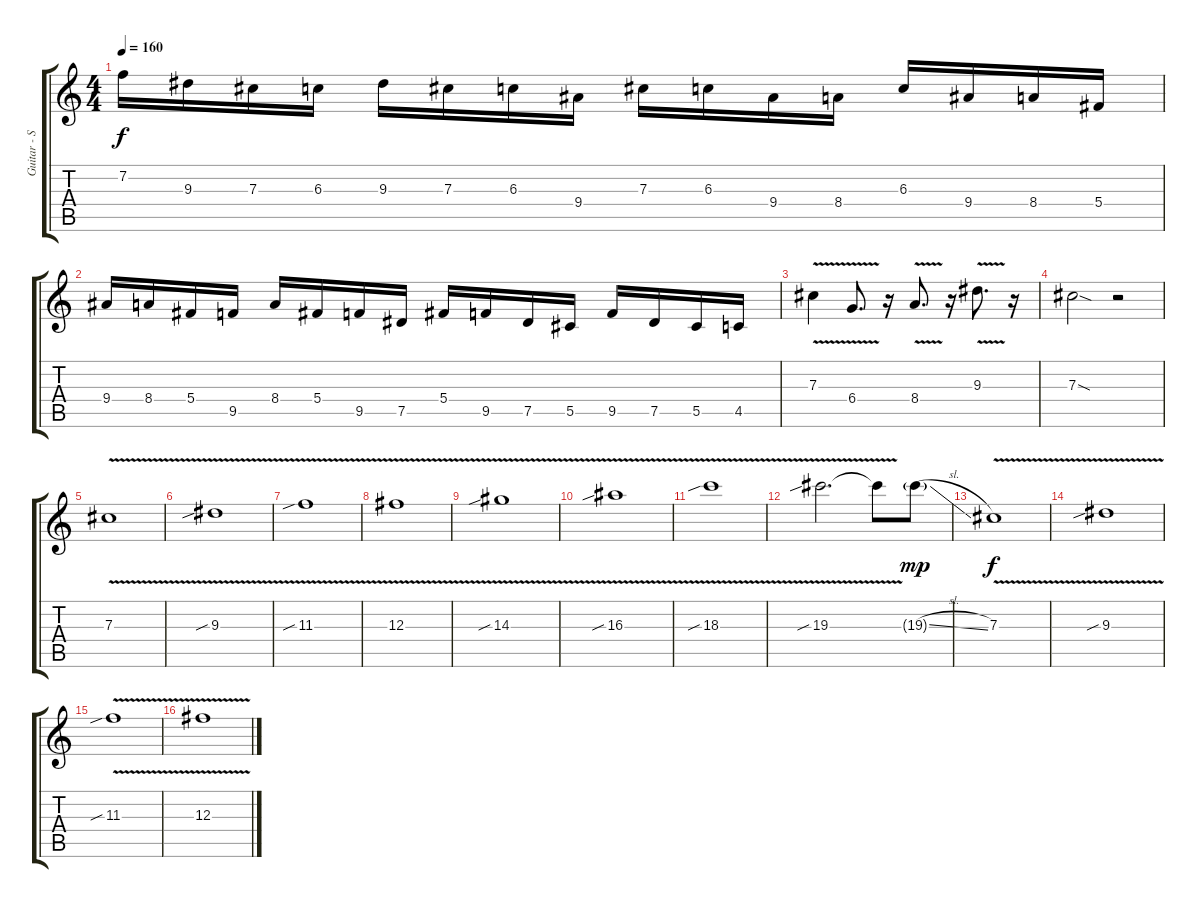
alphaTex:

\track ("Guitar - Solo" "Guitar - S") {instrument overdrivenguitar}
\staff {score tabs}
\tuning (Eb4 Bb3 Gb3 Db3 Ab2 Eb2) {hide}
\ts (4 4)
\section ("" "")
\tempo 160
\clef g2
\ks c
7.2.16{dy f} 9.3.16 7.3.16 6.3.16 9.3.16 7.3.16 6.3.16 9.4.16 7.3.16 6.3.16 9.4.16 8.4.16 6.3.16 9.4.16 8.4.16 5.4.16 |
9.4.16 8.4.16 5.4.16 9.5.16 8.4.16 5.4.16 9.5.16 7.5.16 5.4.16 9.5.16 7.5.16 5.5.16 9.5.16 7.5.16 5.5.16 4.5.16 |
7.3{v}.4 6.4{v}.8{d} r.16 8.4{v}.8{d} r.16 9.3{v}.8{d} r.16 |
7.3{sod}.2 r.2 |
\section ("" "")
7.3{v}.1 |
9.3{v sib}.1 |
11.3{v sib}.1 |
12.3{v}.1 |
14.3{v sib}.1 |
16.3{v sib}.1 |
18.3{v sib}.1 |
19.3{v sib}.2{d} 19.3{t}.8 19.3{sl g}.8{dy mp} |
7.3{v}.1{dy f} |
9.3{v sib}.1 |
11.3{v sib}.1 |
12.3{v}.1
